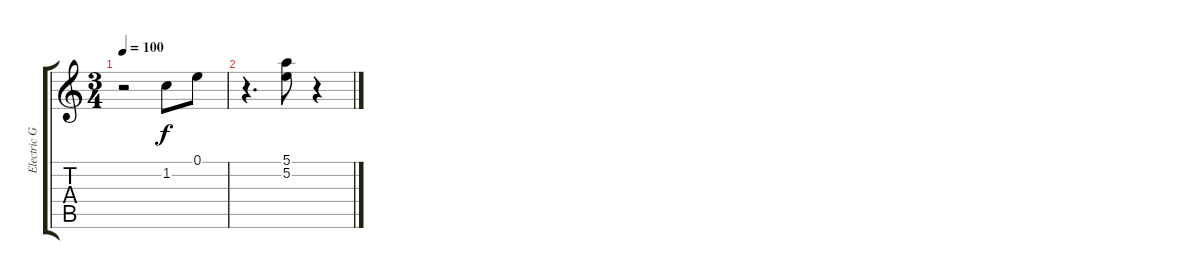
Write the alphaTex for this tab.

\track ("Electric Guitar" "Electric G") {instrument electricguitarclean}
\staff {score tabs}
\tuning (E4 B3 G3 D3 A2 E2) {hide}
\ts (3 4)
\tempo 100
\clef g2
\ks c
r.2{dy f} 1.2.8 0.1.8 |
r.4{d} (5.1 5.2).8 r.4
